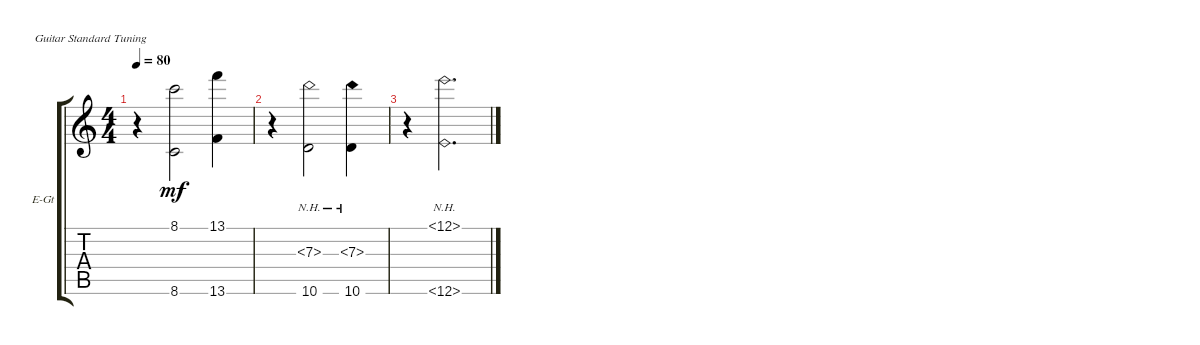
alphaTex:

\defaultSystemsLayout 4
\bracketExtendMode groupsimilarinstruments
\firstSystemTrackNameOrientation horizontal
\otherSystemsTrackNameOrientation horizontal
\track ("Guitar Harmonics" "E-Gt") {instrument distortionguitar}
\staff {score tabs}
\tuning (E4 B3 G3 D3 A2 E2)
\ts (4 4)
\tempo 80
\clef g2
\scale
0.333333
\ks c
r.4{dy mf} (8.1 8.6).2 (13.6 13.1).4 |
\scale
0.494585 r.4 (7.3{nh} 10.6).2 (10.6 7.3{nh}).4 |
\scale
0.505415 r.4 (12.1{nh} 12.6{nh}).2{d}
